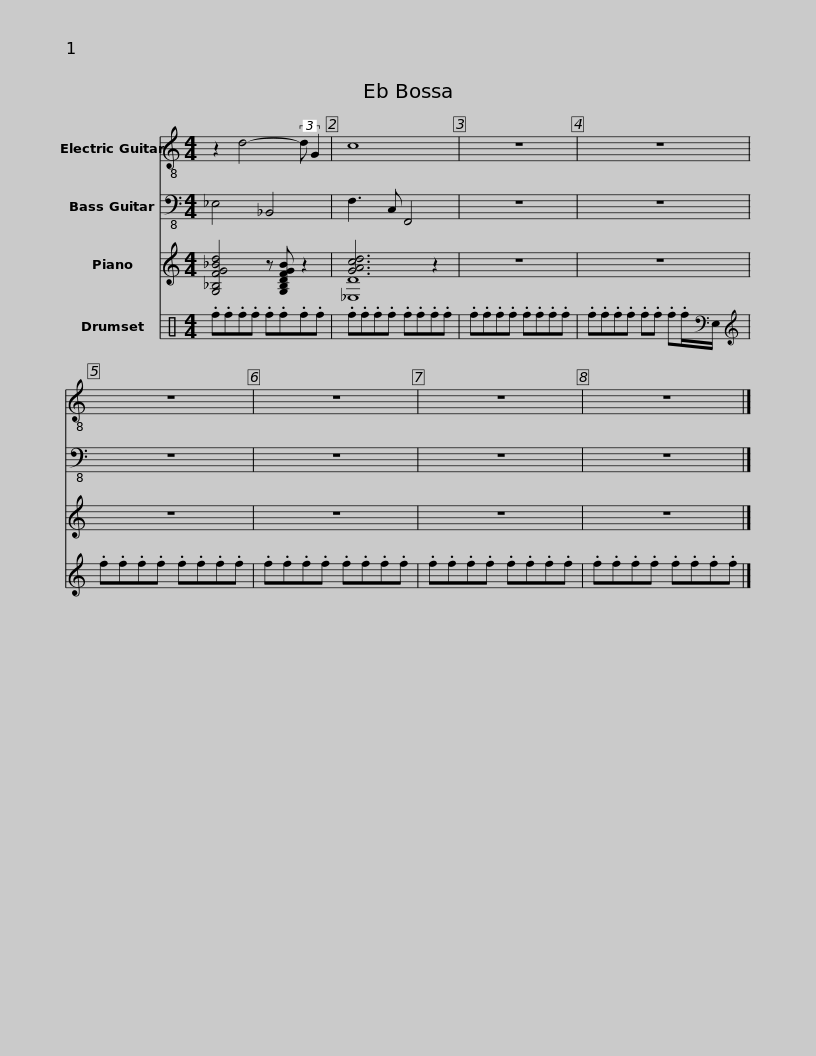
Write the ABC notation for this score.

X:1
%%score 1 2 ( 3 4 ) 5
L:1/8
M:4/4
I:linebreak $
K:C
V:1 treble-8
V:2 bass-8
V:3 treble
V:4 treble
V:5 perc
K:none
V:1
 z2 d4- (3:2:2d G2 | c8 | z8 | z8 |$ z8 | %5
 z8 | z8 | z8 |] %8
V:2
 _E,4 _B,,4 | F,3 C, F,,4 | z8 | z8 |$ z8 | %5
 z8 | z8 | z8 |] %8
V:3
 [G,_B,FG_Bd]4 z [G,B,DFGB] z2 | [GAcd]6 z2 | z8 | z8 |$ z8 | %5
 z8 | z8 | z8 |] %8
V:4
 x8 | [_E,D]8 | x8 | x8 |$ x8 | %5
 x8 | x8 | x8 |] %8
V:5
 .f.f.f.f .f.f.f.f | .f.f.f.f .f.f.f.f | .f.f.f.f .f.f.f.f | .f.f.f.f .f.f .f.f/[K:bass]E,/ |$[K:treble] .f.f.f.f .f.f.f.f | %5
 .f.f.f.f .f.f.f.f | .f.f.f.f .f.f.f.f | .f.f.f.f .f.f.f.f |] %8
